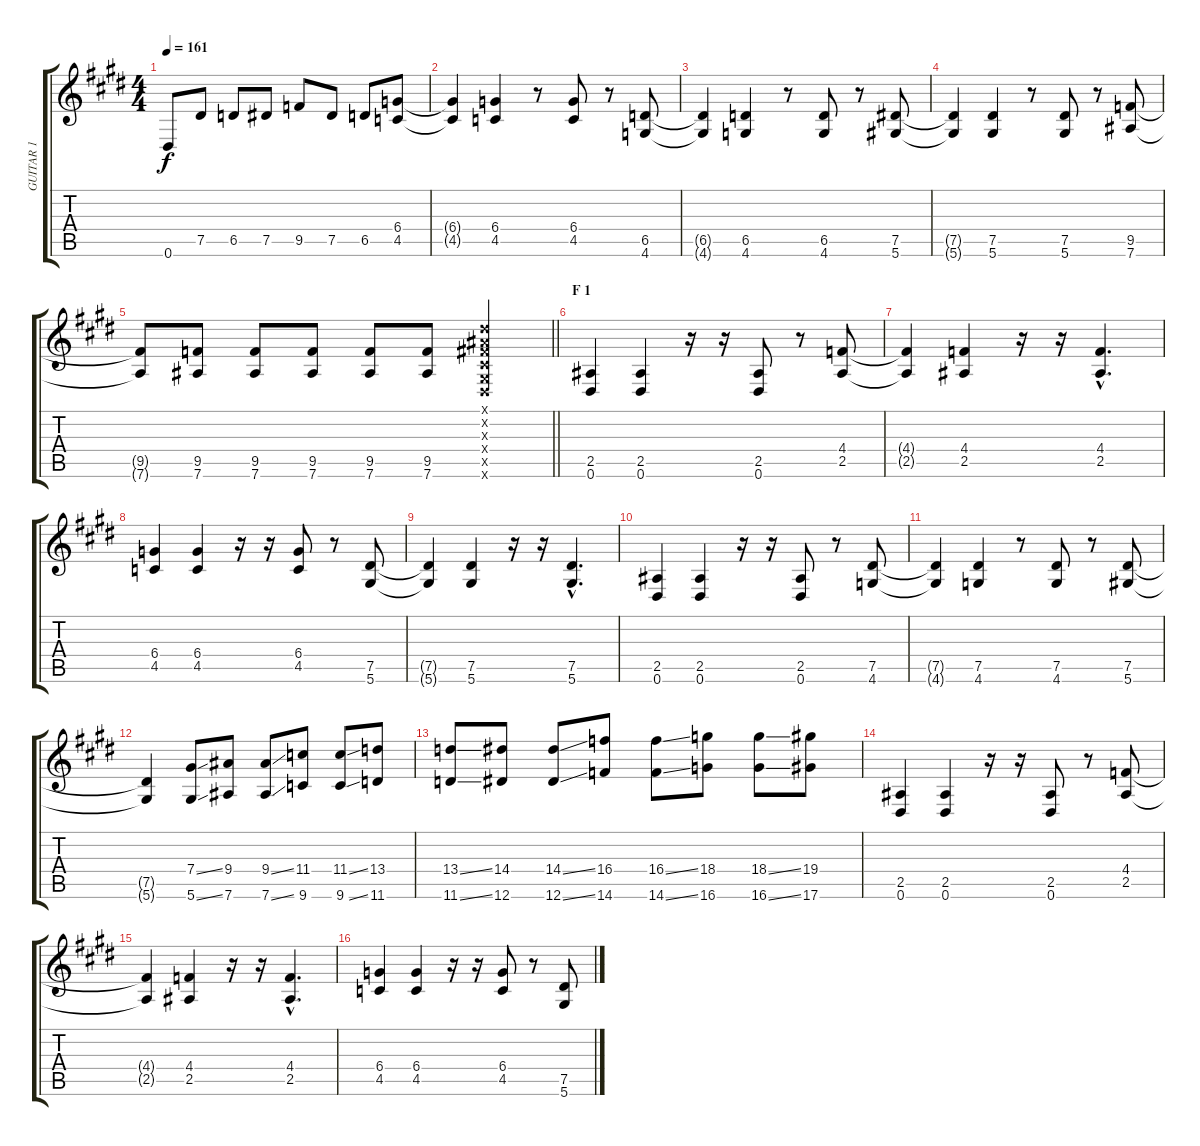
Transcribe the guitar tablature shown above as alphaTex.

\track ("GUITAR 1" "GUITAR 1") {instrument distortionguitar}
\staff {score tabs}
\tuning (Eb4 Bb3 Gb3 Db3 Ab2 Eb2) {hide}
\ts (4 4)
\tempo 161
\clef g2
\ks e
0.6{t}.8{dy f} 7.5.8 6.5.8 7.5.8 9.5.8 7.5.8 6.5.8 (6.4 4.5).8 |
(6.4{t} 4.5{t}).4{volume 10 balance 13} (6.4 4.5).4 r.8 (6.4 4.5).8 r.8 (6.5 4.6).8 |
(6.5{t} 4.6{t}).4 (6.5 4.6).4 r.8 (6.5 4.6).8 r.8 (7.5 5.6).8 |
(7.5{t} 5.6{t}).4 (7.5 5.6).4 r.8 (7.5 5.6).8 r.8 (9.5 7.6).8 |
\barLineRight lightlight
(9.5{t} 7.6{t}).8 (9.5 7.6).8 (9.5 7.6).8 (9.5 7.6).8 (9.5 7.6).8 (9.5 7.6).8 (0.1{x} 0.2{x} 0.3{x} 0.4{x} 0.5{x} 0.6{x}).4 |
\section ("" "F 1")
(2.5 0.6).4{volume 10 balance 13 instrument distortionguitar} (2.5 0.6).4 r.16 r.16 (2.5 0.6).8 r.8 (4.4 2.5).8 |
(4.4{t} 2.5{t}).4 (4.4 2.5).4 r.16 r.16 (4.4{hac} 2.5{hac}).4{d} |
(6.4 4.5).4 (6.4 4.5).4 r.16 r.16 (6.4 4.5).8 r.8 (7.5 5.6).8 |
(7.5{t} 5.6{t}).4 (7.5 5.6).4 r.16 r.16 (7.5{hac} 5.6{hac}).4{d} |
(2.5 0.6).4{volume 10 balance 13 instrument distortionguitar} (2.5 0.6).4 r.16 r.16 (2.5 0.6).8 r.8 (7.5 4.6).8 |
(7.5{t} 4.6{t}).4 (7.5 4.6).4 r.8 (7.5 4.6).8 r.8 (7.5 5.6).8 |
(7.5{t} 5.6{t}).4 (7.4{ss} 5.6{ss}).8 (9.4 7.6).8 (9.4{ss} 7.6{ss}).8 (11.4 9.6).8 (11.4{ss} 9.6{ss}).8 (13.4 11.6).8 |
(13.4{ss} 11.6{ss}).8 (14.4 12.6).8 (14.4{ss} 12.6{ss}).8 (16.4 14.6).8 (16.4{ss} 14.6{ss}).8 (18.4 16.6).8 (18.4{ss} 16.6{ss}).8 (19.4 17.6).8 |
(2.5 0.6).4{volume 10 balance 13 instrument distortionguitar} (2.5 0.6).4 r.16 r.16 (2.5 0.6).8 r.8 (4.4 2.5).8 |
(4.4{t} 2.5{t}).4 (4.4 2.5).4 r.16 r.16 (4.4{hac} 2.5{hac}).4{d} |
(6.4 4.5).4 (6.4 4.5).4 r.16 r.16 (6.4 4.5).8 r.8 (7.5 5.6).8
